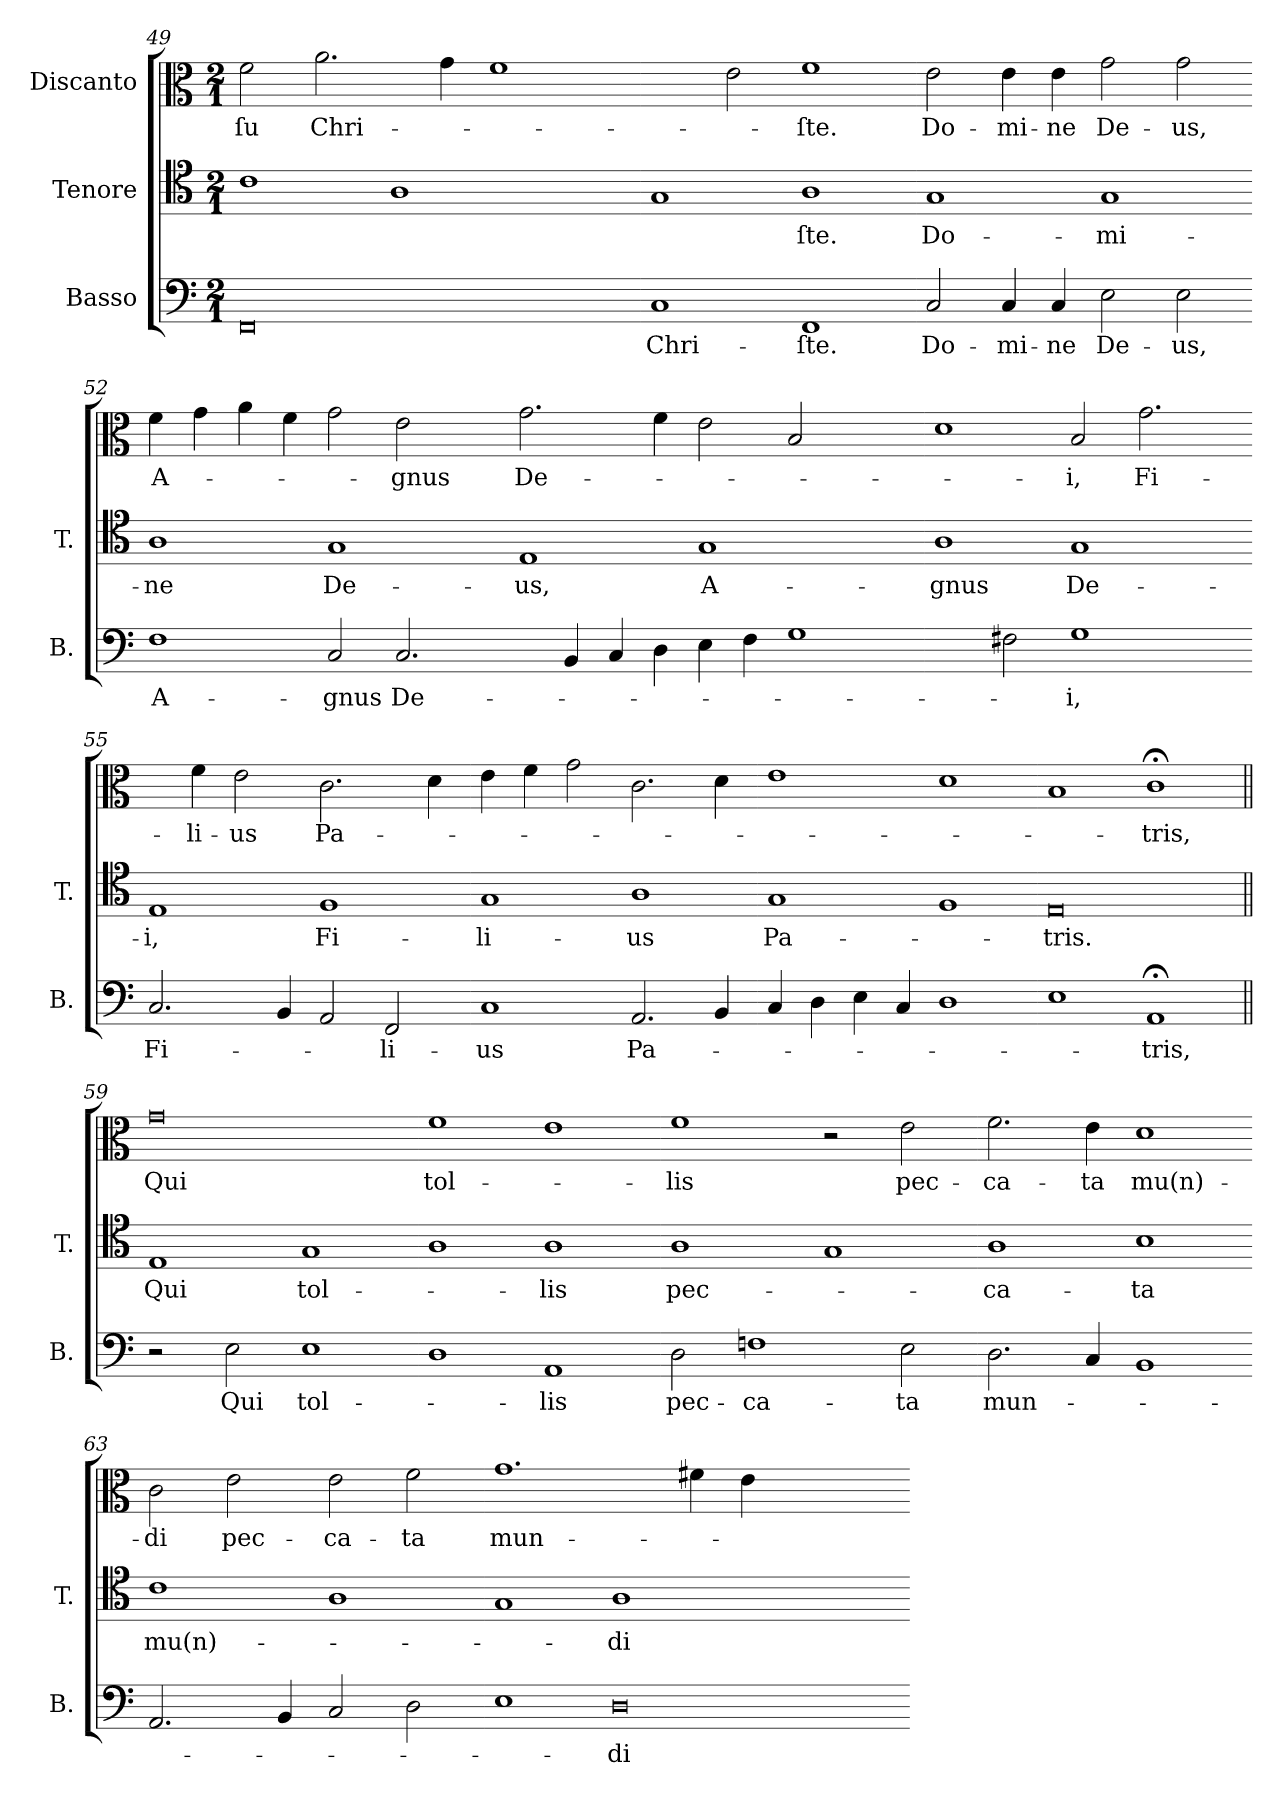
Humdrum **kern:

**kern	**text	**kern	**text	**kern	**text
*part3	*part3	*part2	*part2	*part1	*part1
*staff3	*staff3	*staff2	*staff2	*staff1	*staff1
*I"Basso	*	*I"Tenore	*	*I"Discanto	*
*I'B.	*	*I'T.	*	*	*
*clefF4	*	*clefC4	*	*clefC3	*
*k[]	*	*k[]	*	*k[]	*
*C:	*	*C:	*	*C:	*
*M2/1	*	*M2/1	*	*M2/1	*
=49	=49	=49	=49	=49	=49
0FF	.	1c	.	2f\	-ſu
.	.	.	.	2.a\	Chri-
.	.	1A	.	.	.
.	.	.	.	4g\	.
.	.	.	.	1f\	.
2ryy	.	2ryy	.	.	.
=50-	=50-	=50-	=50-	=50-	=50-
1C	Chri-	1G	.	2ryy	.
.	.	.	.	2e\	.
1FF	-ſte.	1A	-ſte.	1f	-ſte.
=51-	=51-	=51-	=51-	=51-	=51-
2C/	Do-	1G	Do-	2e\	Do-
4C/	-mi-	.	.	4e\	-mi-
4C/	-ne	.	.	4e\	-ne
2E\	De-	1G	-mi-	2g\	De-
2E\	-us,	.	.	2g\	-us,
=52-	=52-	=52-	=52-	=52-	=52-
1F	A-	1A	-ne	4f\	A-
.	.	.	.	4g\	.
.	.	.	.	4a\	.
.	.	.	.	4f\	.
2C/	-gnus	1G	De-	2g\	.
2.C/	De-	.	.	2e\	-gnus
.	.	4ryy	.	4ryy	.
=53-	=53-	=53-	=53-	=53-	=53-
4ryy	.	1E	-us,	2.g\	De-
4BB/	.	.	.	.	.
4C/	.	.	.	.	.
4D\	.	.	.	4f\	.
4E\	.	1G	A-	2e\	.
4F\	.	.	.	.	.
1G\	.	.	.	2B/	.
.	.	2ryy	.	2ryy	.
=54-	=54-	=54-	=54-	=54-	=54-
2ryy	.	1A	-gnus	1d	.
2F#X\	.	.	.	.	.
1G	-i,	1G	De-	2B/	-i,
.	.	.	.	2.g\	Fi-
4ryy	.	4ryy	.	.	.
=55-	=55-	=55-	=55-	=55-	=55-
2.C/	Fi-	1E	-i,	4ryy	.
.	.	.	.	4f\	-li-
.	.	.	.	2e\	-us
4BB/	.	.	.	.	.
2AA/	.	1F	Fi-	2.c\	Pa-
2FF/	-li-	.	.	.	.
.	.	.	.	4d\	.
=56-	=56-	=56-	=56-	=56-	=56-
1C	-us	1G	-li-	4e\	.
.	.	.	.	4f\	.
.	.	.	.	2g\	.
2.AA/	Pa-	1A	-us	2.c\	.
4BB/	.	.	.	4d\	.
=57-	=57-	=57-	=57-	=57-	=57-
4C/	.	1G	Pa-	1e	.
4D\	.	.	.	.	.
4E\	.	.	.	.	.
4C/	.	.	.	.	.
1D	.	1F	.	1d	.
=58-	=58-	=58-	=58-	=58-	=58-
1E	.	0E	-tris.	1B	.
1AA;<	-tris,	.	.	1c;<	-tris,
=59||	=59||	=59||	=59||	=59||	=59||
2r	.	1E	Qui	0g	Qui
2E\	Qui	.	.	.	.
1E	tol-	1G	tol-	.	.
=60-	=60-	=60-	=60-	=60-	=60-
1D	.	1A	.	1f	tol-
1AA	-lis	1A	-lis	1e	.
=61-	=61-	=61-	=61-	=61-	=61-
2D\	pec-	1A	pec-	1f	-lis
1Fn	-ca-	.	.	.	.
.	.	1G	.	2r	.
2E\	-ta	.	.	2e\	pec-
=62-	=62-	=62-	=62-	=62-	=62-
2.D\	mun-	1A	-ca-	2.f\	-ca-
4C/	.	.	.	4e\	-ta
1BB	.	1B	-ta	1d	mu(n)-
=63-	=63-	=63-	=63-	=63-	=63-
2.AA/	.	1c	mu(n)-	2c\	-di
.	.	.	.	2e\	pec-
4BB/	.	.	.	.	.
2C/	.	1A	.	2e\	-ca-
2D\	.	.	.	2f\	-ta
=64-	=64-	=64-	=64-	=64-	=64-
1E	.	1G	.	1.g	mun-
0D	-di	1A	-di	.	.
.	.	.	.	4f#X\	.
.	.	.	.	4e\	.
.	.	1ryy	.	1ryy	.
=-	=-	=-	=-	=-	=-
*-	*-	*-	*-	*-	*-
